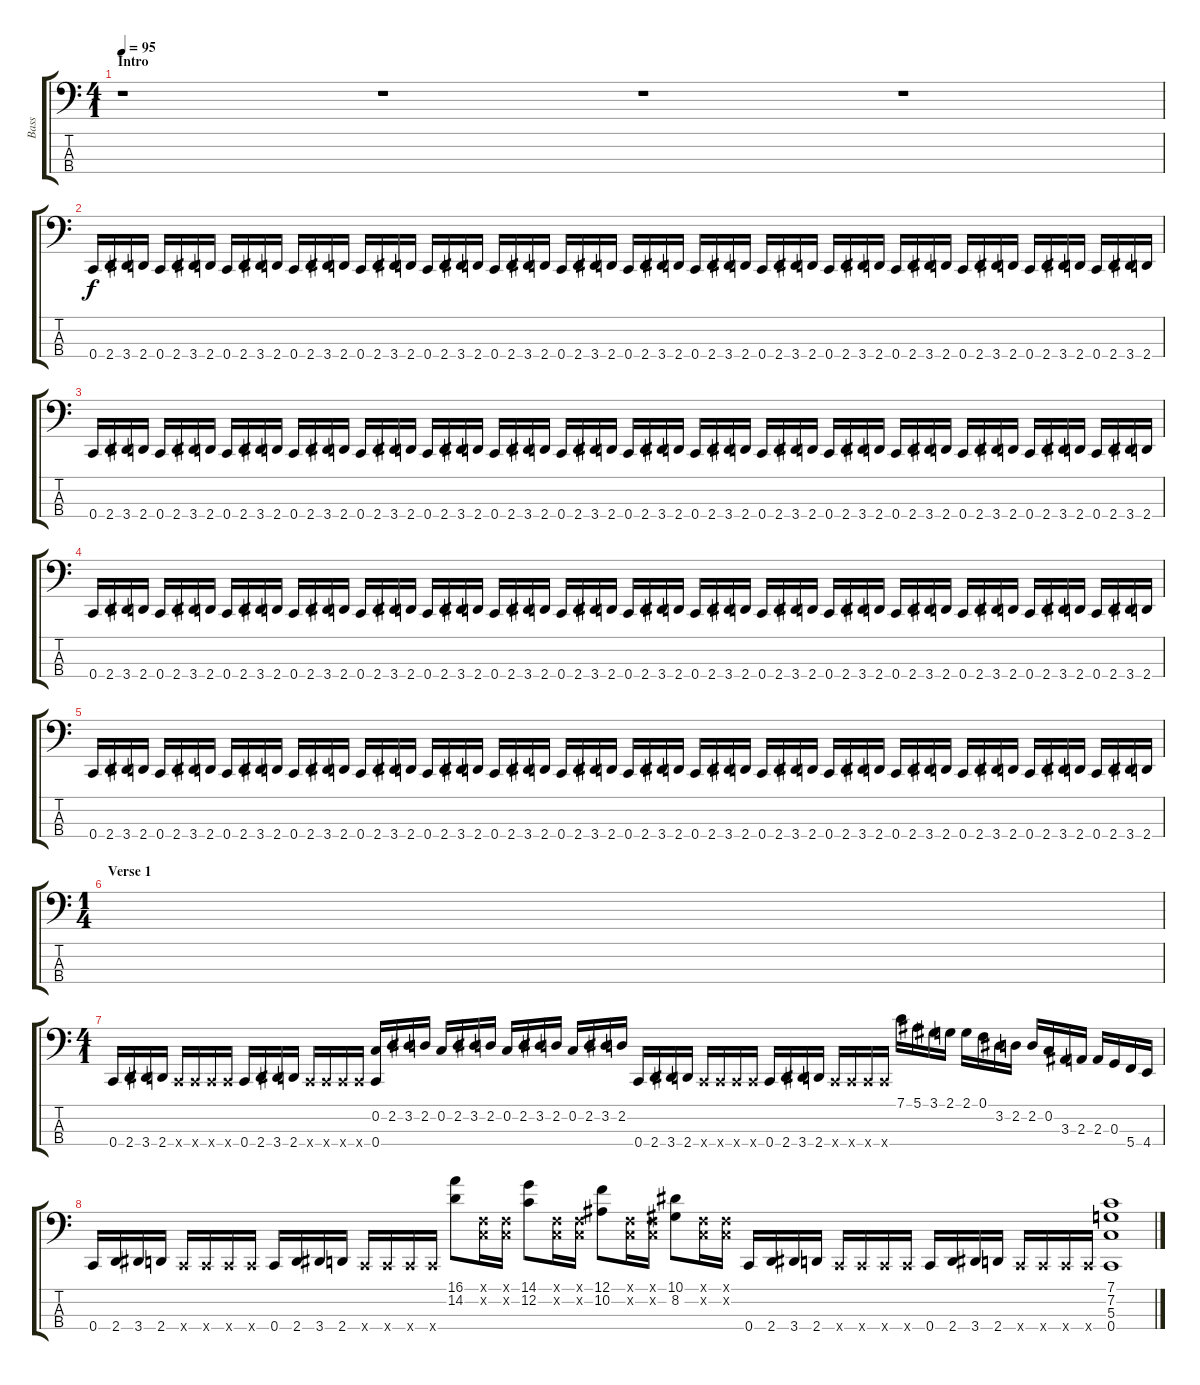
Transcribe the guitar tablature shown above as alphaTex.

\track ("Bass" "Bass") {instrument electricbasspick}
\staff {score tabs}
\tuning (F2 C2 G1 C1) {hide}
\ts (4 1)
\section ("" "Intro")
\tempo 95
\clef f4
\ks c
r.1{dy f instrument electricbasspick} r.1 r.1 r.1 |
0.4.16 2.4.16 3.4.16 2.4.16 0.4.16 2.4.16 3.4.16 2.4.16 0.4.16 2.4.16 3.4.16 2.4.16 0.4.16 2.4.16 3.4.16 2.4.16 0.4.16 2.4.16 3.4.16 2.4.16 0.4.16 2.4.16 3.4.16 2.4.16 0.4.16 2.4.16 3.4.16 2.4.16 0.4.16 2.4.16 3.4.16 2.4.16 0.4.16 2.4.16 3.4.16 2.4.16 0.4.16 2.4.16 3.4.16 2.4.16 0.4.16 2.4.16 3.4.16 2.4.16 0.4.16 2.4.16 3.4.16 2.4.16 0.4.16 2.4.16 3.4.16 2.4.16 0.4.16 2.4.16 3.4.16 2.4.16 0.4.16 2.4.16 3.4.16 2.4.16 0.4.16 2.4.16 3.4.16 2.4.16 |
0.4.16 2.4.16 3.4.16 2.4.16 0.4.16 2.4.16 3.4.16 2.4.16 0.4.16 2.4.16 3.4.16 2.4.16 0.4.16 2.4.16 3.4.16 2.4.16 0.4.16 2.4.16 3.4.16 2.4.16 0.4.16 2.4.16 3.4.16 2.4.16 0.4.16 2.4.16 3.4.16 2.4.16 0.4.16 2.4.16 3.4.16 2.4.16 0.4.16 2.4.16 3.4.16 2.4.16 0.4.16 2.4.16 3.4.16 2.4.16 0.4.16 2.4.16 3.4.16 2.4.16 0.4.16 2.4.16 3.4.16 2.4.16 0.4.16 2.4.16 3.4.16 2.4.16 0.4.16 2.4.16 3.4.16 2.4.16 0.4.16 2.4.16 3.4.16 2.4.16 0.4.16 2.4.16 3.4.16 2.4.16 |
0.4.16 2.4.16 3.4.16 2.4.16 0.4.16 2.4.16 3.4.16 2.4.16 0.4.16 2.4.16 3.4.16 2.4.16 0.4.16 2.4.16 3.4.16 2.4.16 0.4.16 2.4.16 3.4.16 2.4.16 0.4.16 2.4.16 3.4.16 2.4.16 0.4.16 2.4.16 3.4.16 2.4.16 0.4.16 2.4.16 3.4.16 2.4.16 0.4.16 2.4.16 3.4.16 2.4.16 0.4.16 2.4.16 3.4.16 2.4.16 0.4.16 2.4.16 3.4.16 2.4.16 0.4.16 2.4.16 3.4.16 2.4.16 0.4.16 2.4.16 3.4.16 2.4.16 0.4.16 2.4.16 3.4.16 2.4.16 0.4.16 2.4.16 3.4.16 2.4.16 0.4.16 2.4.16 3.4.16 2.4.16 |
0.4.16 2.4.16 3.4.16 2.4.16 0.4.16 2.4.16 3.4.16 2.4.16 0.4.16 2.4.16 3.4.16 2.4.16 0.4.16 2.4.16 3.4.16 2.4.16 0.4.16 2.4.16 3.4.16 2.4.16 0.4.16 2.4.16 3.4.16 2.4.16 0.4.16 2.4.16 3.4.16 2.4.16 0.4.16 2.4.16 3.4.16 2.4.16 0.4.16 2.4.16 3.4.16 2.4.16 0.4.16 2.4.16 3.4.16 2.4.16 0.4.16 2.4.16 3.4.16 2.4.16 0.4.16 2.4.16 3.4.16 2.4.16 0.4.16 2.4.16 3.4.16 2.4.16 0.4.16 2.4.16 3.4.16 2.4.16 0.4.16 2.4.16 3.4.16 2.4.16 0.4.16 2.4.16 3.4.16 2.4.16 |
\ts (1 4)
\section ("" "Verse 1")
|
\ts (4 1)
0.4.16 2.4.16 3.4.16 2.4.16 0.4{x}.16 0.4{x}.16 0.4{x}.16 0.4{x}.16 0.4.16 2.4.16 3.4.16 2.4.16 0.4{x}.16 0.4{x}.16 0.4{x}.16 0.4{x}.16 (0.2 0.4).16{instrument distortionguitar} 2.2.16 3.2.16 2.2.16 0.2.16 2.2.16 3.2.16 2.2.16 0.2.16 2.2.16 3.2.16 2.2.16 0.2.16 2.2.16 3.2.16 2.2.16 0.4.16{instrument electricbasspick} 2.4.16 3.4.16 2.4.16 0.4{x}.16 0.4{x}.16 0.4{x}.16 0.4{x}.16 0.4.16 2.4.16 3.4.16 2.4.16 0.4{x}.16 0.4{x}.16 0.4{x}.16 0.4{x}.16 7.1.16{instrument distortionguitar} 5.1.16 3.1.16 2.1.16 2.1.16 0.1.16 3.2.16 2.2.16 2.2.16 0.2.16 3.3.16 2.3.16 2.3.16 0.3.16 5.4.16 4.4.16 |
0.4.16{instrument electricbasspick} 2.4.16 3.4.16 2.4.16 0.4{x}.16 0.4{x}.16 0.4{x}.16 0.4{x}.16 0.4.16 2.4.16 3.4.16 2.4.16 0.4{x}.16 0.4{x}.16 0.4{x}.16 0.4{x}.16 (16.1 14.2).8{instrument distortionguitar} (0.1{x} 0.2{x}).16 (0.1{x} 0.2{x}).16 (14.1 12.2).8 (0.1{x} 0.2{x}).16 (0.1{x} 0.2{x}).16 (12.1 10.2).8 (0.1{x} 0.2{x}).16 (0.1{x} 0.2{x}).16 (10.1 8.2).8 (0.1{x} 0.2{x}).16 (0.1{x} 0.2{x}).16 0.4.16{instrument electricbasspick} 2.4.16 3.4.16 2.4.16 0.4{x}.16 0.4{x}.16 0.4{x}.16 0.4{x}.16 0.4.16 2.4.16 3.4.16 2.4.16 0.4{x}.16 0.4{x}.16 0.4{x}.16 0.4{x}.16 (7.1 7.2 5.3 0.4).1{instrument distortionguitar}
